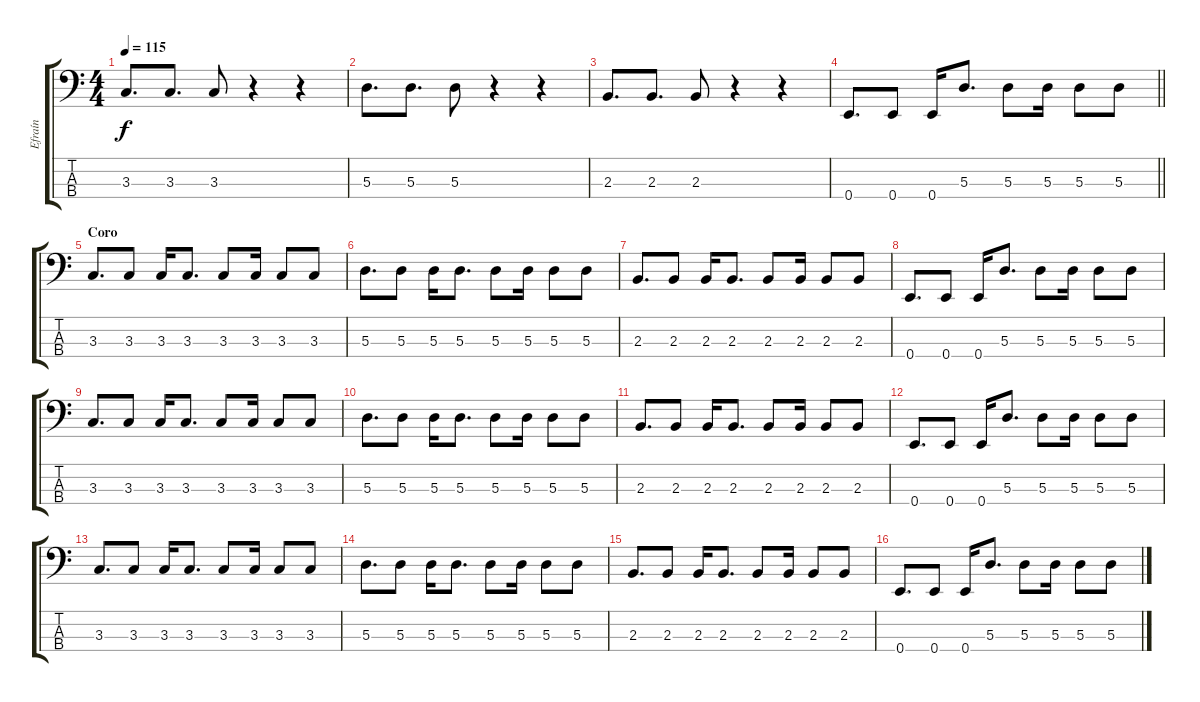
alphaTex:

\track ("Efraín" "Efraín") {instrument electricbasspick}
\staff {score tabs}
\tuning (G2 D2 A1 E1) {hide}
\ts (4 4)
\tempo 115
\clef f4
\ks c
3.3.8{d dy f} 3.3.8{d} 3.3.8 r.4 r.4 |
5.3.8{d} 5.3.8{d} 5.3.8 r.4 r.4 |
2.3.8{d} 2.3.8{d} 2.3.8 r.4 r.4 |
\barLineRight lightlight
0.4.8{d} 0.4.8 0.4.16 5.3.8{d} 5.3.8 5.3.16 5.3.8 5.3.8 |
\section ("" "Coro")
3.3.8{d volume 16} 3.3.8 3.3.16 3.3.8{d} 3.3.8 3.3.16 3.3.8 3.3.8 |
5.3.8{d} 5.3.8 5.3.16 5.3.8{d} 5.3.8 5.3.16 5.3.8 5.3.8 |
2.3.8{d} 2.3.8 2.3.16 2.3.8{d} 2.3.8 2.3.16 2.3.8 2.3.8 |
0.4.8{d} 0.4.8 0.4.16 5.3.8{d} 5.3.8 5.3.16 5.3.8 5.3.8 |
3.3.8{d} 3.3.8 3.3.16 3.3.8{d} 3.3.8 3.3.16 3.3.8 3.3.8 |
5.3.8{d} 5.3.8 5.3.16 5.3.8{d} 5.3.8 5.3.16 5.3.8 5.3.8 |
2.3.8{d} 2.3.8 2.3.16 2.3.8{d} 2.3.8 2.3.16 2.3.8 2.3.8 |
0.4.8{d} 0.4.8 0.4.16 5.3.8{d} 5.3.8 5.3.16 5.3.8 5.3.8 |
3.3.8{d} 3.3.8 3.3.16 3.3.8{d} 3.3.8 3.3.16 3.3.8 3.3.8 |
5.3.8{d} 5.3.8 5.3.16 5.3.8{d} 5.3.8 5.3.16 5.3.8 5.3.8 |
2.3.8{d} 2.3.8 2.3.16 2.3.8{d} 2.3.8 2.3.16 2.3.8 2.3.8 |
0.4.8{d} 0.4.8 0.4.16 5.3.8{d} 5.3.8 5.3.16 5.3.8 5.3.8
